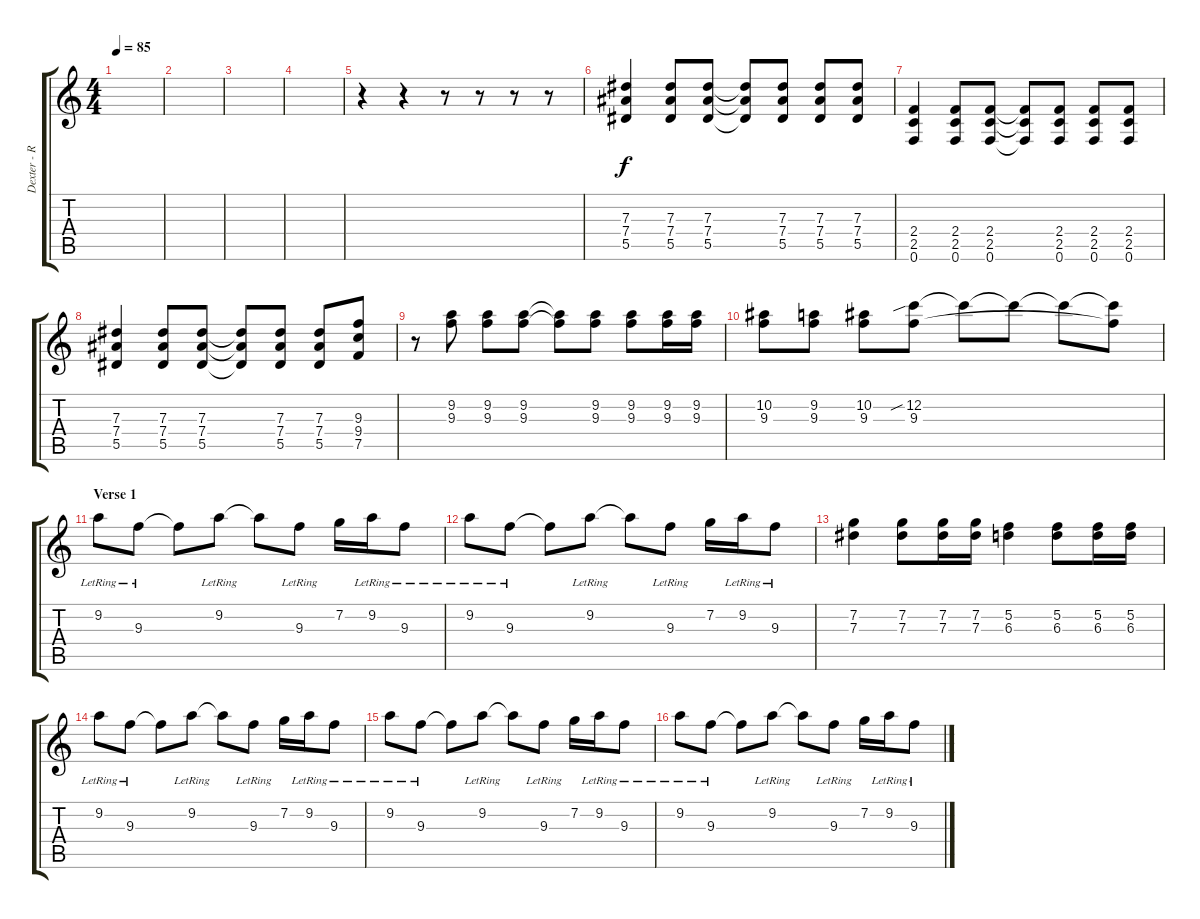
\track ("Dexter - Rythm Guitar" "Dexter - R") {instrument distortionguitar}
\staff {score tabs}
\tuning (F4 C4 Ab3 Eb3 Bb2 F2) {hide}
\ts (4 4)
\tempo 85
\clef g2
\ks c
|
|
|
|
r.4 r.4 r.8 r.8 r.8 r.8 |
(7.3 7.4 5.5).4 (7.3 7.4 5.5).8 (7.3 7.4 5.5).8 (7.3{t} 7.4{t} 5.5{t}).8 (7.3 7.4 5.5).8 (7.3 7.4 5.5).8 (7.3 7.4 5.5).8 |
(2.4 2.5 0.6).4 (2.4 2.5 0.6).8 (2.4 2.5 0.6).8 (2.4{t} 2.5{t} 0.6{t}).8 (2.4 2.5 0.6).8 (2.4 2.5 0.6).8 (2.4 2.5 0.6).8 |
(7.3 7.4 5.5).4 (7.3 7.4 5.5).8 (7.3 7.4 5.5).8 (7.3{t} 7.4{t} 5.5{t}).8 (7.3 7.4 5.5).8 (7.3 7.4 5.5).8 (9.3 9.4 7.5).8 |
r.8{instrument electricguitarjazz} (9.2 9.3).8 (9.2 9.3).8 (9.2 9.3).8 (9.2{t} 9.3{t}).8 (9.2 9.3).8 (9.2 9.3).8 (9.2 9.3).16 (9.2 9.3).16 |
(10.2 9.3).8 (9.2 9.3).8 (10.2 9.3).8 (12.2{sib} 9.3).8 12.2{t}.8 12.2{t}.8 12.2{t}.8 (12.2{t} 9.3{t}).8 |
\section ("" "Verse 1")
9.2{lr}.8 9.3{lr}.8 9.3{t}.8 9.2{lr}.8 9.2{t}.8 9.3{lr}.8 7.2.16 9.2{lr}.16 9.3{lr}.8 |
9.2{lr}.8 9.3{lr}.8 9.3{t}.8 9.2{lr}.8 9.2{t}.8 9.3{lr}.8 7.2.16 9.2{lr}.16 9.3{lr}.8 |
(7.2 7.3).4 (7.2 7.3).8 (7.2 7.3).16 (7.2 7.3).16 (5.2 6.3).4 (5.2 6.3).8 (5.2 6.3).16 (5.2 6.3).16 |
9.2{lr}.8 9.3{lr}.8 9.3{t}.8 9.2{lr}.8 9.2{t}.8 9.3{lr}.8 7.2.16 9.2{lr}.16 9.3{lr}.8 |
9.2{lr}.8 9.3{lr}.8 9.3{t}.8 9.2{lr}.8 9.2{t}.8 9.3{lr}.8 7.2.16 9.2{lr}.16 9.3{lr}.8 |
9.2{lr}.8 9.3{lr}.8 9.3{t}.8 9.2{lr}.8 9.2{t}.8 9.3{lr}.8 7.2.16 9.2{lr}.16 9.3{lr}.8
